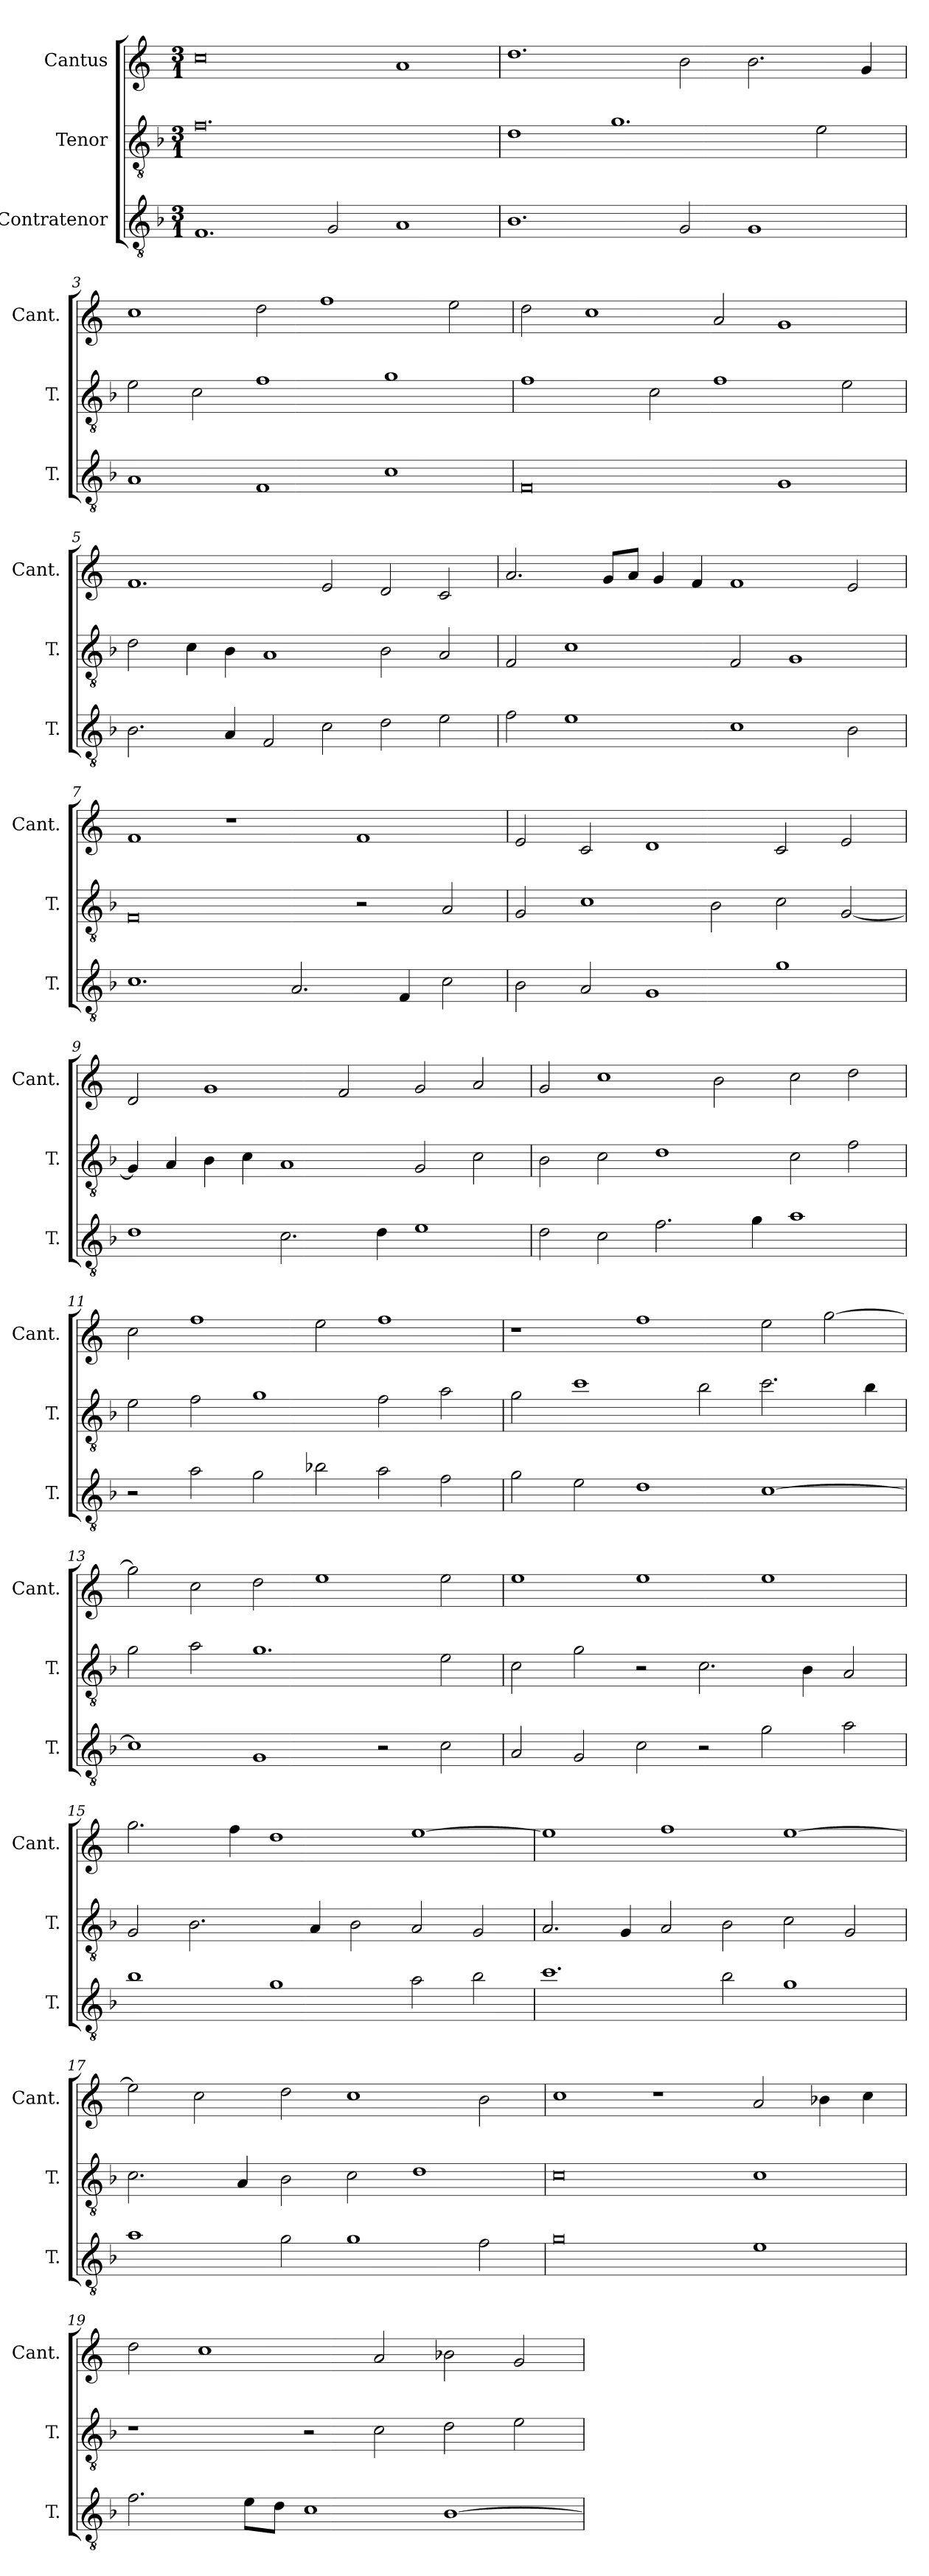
**kern	**kern	**kern
*part3	*part2	*part1
*staff3	*staff2	*staff1
*I"Contratenor	*I"Tenor	*I"Cantus
*I'T.	*I'T.	*I'Cant.
*clefGv2	*clefGv2	*clefG2
*ITrd7c12	*ITrd7c12	*
*k[b-]	*k[b-]	*k[]
*F:	*F:	*C:
*M3/1	*M3/1	*M3/1
=1	=1	=1
1.FF/	0.F\	0cc\
2GG/	.	.
1AA/	.	1a/
=2	=2	=2
1.BB-\	1D\	1.dd\
.	1.G\	.
2GG/	.	2b\
1GG/	.	2.b\
.	2E\	.
.	.	4g/
=3	=3	=3
1AA/	2E\	1cc\
.	2C\	.
1FF/	1F\	2dd\
.	.	1ff\
1C\	1G\	.
.	.	2ee\
=4	=4	=4
0FF/	1F\	2dd\
.	.	1cc\
.	2C\	.
.	1F\	2a/
1GG/	.	1g/
.	2E\	.
=5	=5	=5
2.BB-\	2D\	1.f/
.	4C\	.
4AA/	4BB-\	.
2FF/	1AA/	.
2C\	.	2e/
2D\	2BB-\	2d/
2E\	2AA/	2c/
=6	=6	=6
2F\	2FF/	2.a/
1E\	1C\	.
.	.	8g/L
.	.	8a/J
.	.	4g/
.	.	4f/
1C\	2FF/	1f/
.	1GG/	.
2BB-\	.	2e/
=7	=7	=7
1.C\	0FF/	1f/
.	.	1r
2.AA/	.	.
.	2r	1f/
4FF/	.	.
2C\	2AA/	.
=8	=8	=8
2BB-\	2GG/	2e/
2AA/	1C\	2c/
1GG/	.	1d/
.	2BB-\	.
1G\	2C\	2c/
.	[2GG/	2e/
=9	=9	=9
1D\	4GG/]	2d/
.	4AA/	.
.	4BB-\	1g/
.	4C\	.
2.C\	1AA/	.
.	.	2f/
4D\	.	.
1E\	2GG/	2g/
.	2C\	2a/
=10	=10	=10
2D\	2BB-\	2g/
2C\	2C\	1cc\
2.F\	1D\	.
.	.	2b\
4G\	.	.
1A\	2C\	2cc\
.	2F\	2dd\
=11	=11	=11
2r	2E\	2cc\
2A\	2F\	1ff\
2G\	1G\	.
2B-X\	.	2ee\
2A\	2F\	1ff\
2F\	2A\	.
=12	=12	=12
2G\	2G\	1r
2E\	1c\	.
1D\	.	1ff\
.	2B-\	.
[1C\	2.c\	2ee\
.	.	[2gg\
.	4B-\	.
=13	=13	=13
1C\]	2G\	2gg\]
.	2A\	2cc\
1GG/	1.G\	2dd\
.	.	1ee\
2r	.	.
2C\	2E\	2ee\
=14	=14	=14
2AA/	2C\	1ee\
2GG/	2G\	.
2C\	2r	1ee\
2r	2.C\	.
2G\	.	1ee\
.	4BB-\	.
2A\	2AA/	.
=15	=15	=15
1B-\	2GG/	2.gg\
.	2.BB-\	.
.	.	4ff\
1G\	.	1dd\
.	4AA/	.
.	2BB-\	.
2A\	2AA/	[1ee\
2B-\	2GG/	.
=16	=16	=16
1.c\	2.AA/	1ee\]
.	4GG/	.
.	2AA/	1ff\
2B-\	2BB-\	.
1G\	2C\	[1ee\
.	2GG/	.
=17	=17	=17
1A\	2.C\	2ee\]
.	.	2cc\
.	4AA/	.
2G\	2BB-\	2dd\
1G\	2C\	1cc\
.	1D\	.
2F\	.	2b\
=18	=18	=18
0G\	0C\	1cc\
.	.	1r
1E\	1C\	2a/
.	.	4b-X\
.	.	4cc\
=19	=19	=19
2.F\	1r	2dd\
.	.	1cc\
8E\L	.	.
8D\J	.	.
1C\	2r	.
.	2C\	2a/
[1BB-\	2D\	2b-X\
.	2E\	2g/
=	=	=
*-	*-	*-
